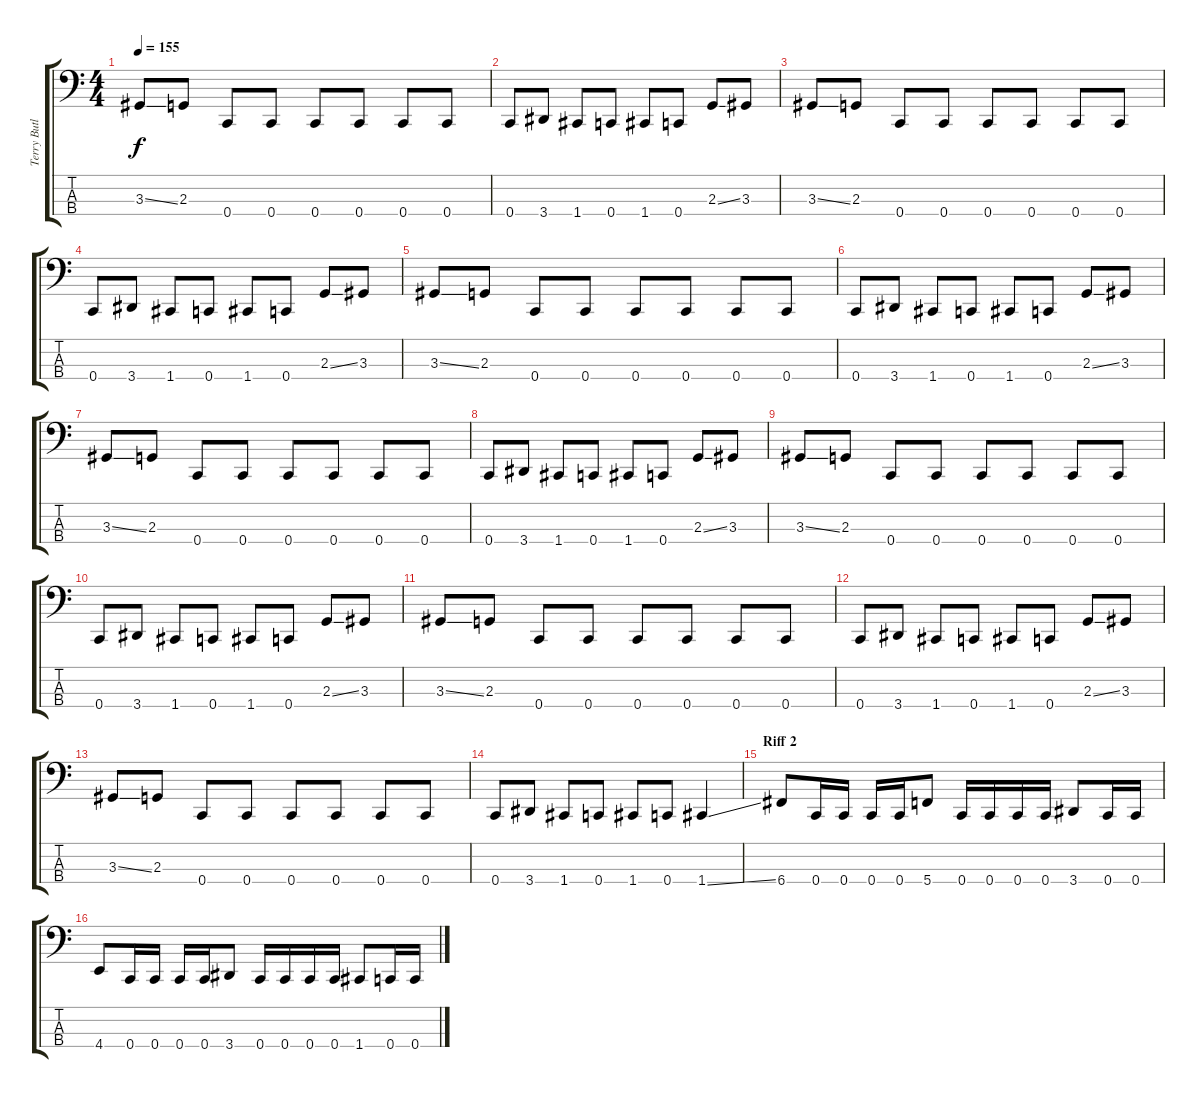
\track ("Terry Butler(Bass)" "Terry Butl") {instrument electricbasspick}
\staff {score tabs}
\tuning (Eb2 Bb1 F1 C1) {hide}
\ts (4 4)
\tempo 155
\clef f4
\ks c
3.3{ss}.8{dy f} 2.3.8 0.4.8 0.4.8 0.4.8 0.4.8 0.4.8 0.4.8 |
0.4.8 3.4.8 1.4.8 0.4.8 1.4.8 0.4.8 2.3{ss}.8 3.3.8 |
3.3{ss}.8 2.3.8 0.4.8 0.4.8 0.4.8 0.4.8 0.4.8 0.4.8 |
0.4.8 3.4.8 1.4.8 0.4.8 1.4.8 0.4.8 2.3{ss}.8 3.3.8 |
3.3{ss}.8 2.3.8 0.4.8 0.4.8 0.4.8 0.4.8 0.4.8 0.4.8 |
0.4.8 3.4.8 1.4.8 0.4.8 1.4.8 0.4.8 2.3{ss}.8 3.3.8 |
3.3{ss}.8 2.3.8 0.4.8 0.4.8 0.4.8 0.4.8 0.4.8 0.4.8 |
0.4.8 3.4.8 1.4.8 0.4.8 1.4.8 0.4.8 2.3{ss}.8 3.3.8 |
3.3{ss}.8 2.3.8 0.4.8 0.4.8 0.4.8 0.4.8 0.4.8 0.4.8 |
0.4.8 3.4.8 1.4.8 0.4.8 1.4.8 0.4.8 2.3{ss}.8 3.3.8 |
3.3{ss}.8 2.3.8 0.4.8 0.4.8 0.4.8 0.4.8 0.4.8 0.4.8 |
0.4.8 3.4.8 1.4.8 0.4.8 1.4.8 0.4.8 2.3{ss}.8 3.3.8 |
3.3{ss}.8 2.3.8 0.4.8 0.4.8 0.4.8 0.4.8 0.4.8 0.4.8 |
0.4.8 3.4.8 1.4.8 0.4.8 1.4.8 0.4.8 1.4{ss}.4 |
\section ("" "Riff 2")
6.4.8 0.4.16 0.4.16 0.4.16 0.4.16 5.4.8 0.4.16 0.4.16 0.4.16 0.4.16 3.4.8 0.4.16 0.4.16 |
4.4.8 0.4.16 0.4.16 0.4.16 0.4.16 3.4.8 0.4.16 0.4.16 0.4.16 0.4.16 1.4.8 0.4.16 0.4.16
